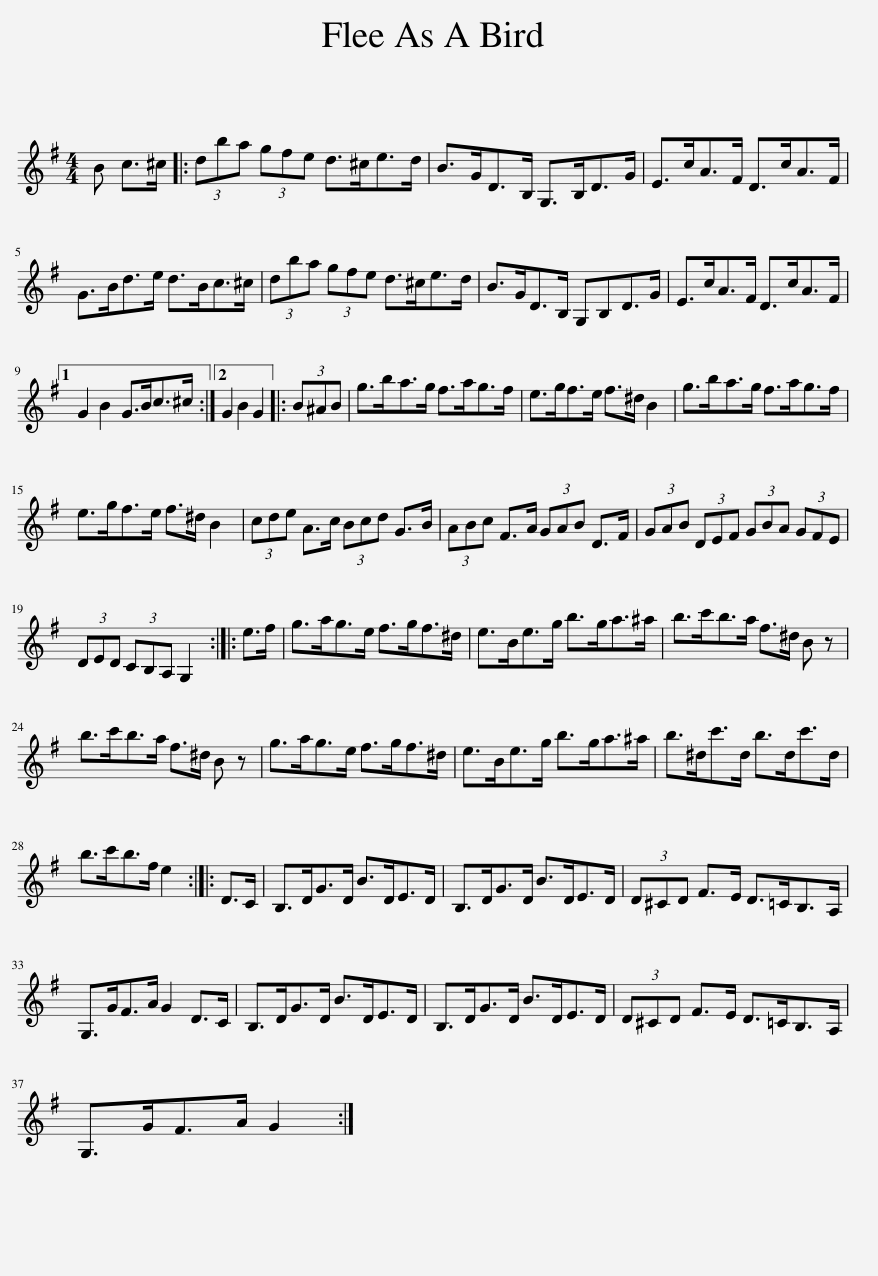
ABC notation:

X:1
L:1/8
M:4/4
I:linebreak $
K:G
V:1 treble
V:1
 B c>^c |: (3dba (3gfe d>^ce>d | B>GD>B, G,>B,D>G | E>cA>F D>cA>F |$ G>Bd>e d>Bc>^c | %5
 (3dba (3gfe d>^ce>d | B>GD>B, G,B,D>G | E>cA>F D>cA>F |1$ G2 B2 G>Bc>^c :|2 G2 B2 G2 |: %10
 (3B^AB | g>ba>g f>ag>f | e>gf>e f>^d B2 | g>ba>g f>ag>f |$ e>gf>e f>^d B2 | %15
 (3cde A>c (3Bcd G>B | (3ABc F>A (3GAB D>F | (3GAB (3DEF (3GBA (3GFE |$ (3DED (3CB,A, G,2 :: e>f | %20
 g>ag>e f>gf>^d | e>Be>g b>ga>^a | b>c'b>a f>^d B z |$ b>c'b>a f>^d B z | g>ag>e f>gf>^d | %25
 e>Be>g b>ga>^a | b>^dc'>d b>dc'>d |$ b>c'b>f e2 :: D>C | B,>DG>D B>DE>D | %30
 B,>DG>D B>DE>D | (3D^CD F>E D>=CB,>A, |$ G,>GF>A G2 D>C | B,>DG>D B>DE>D | B,>DG>D B>DE>D | %35
 (3D^CD F>E D>=CB,>A, |$ G,>GF>A G2 :| %37
